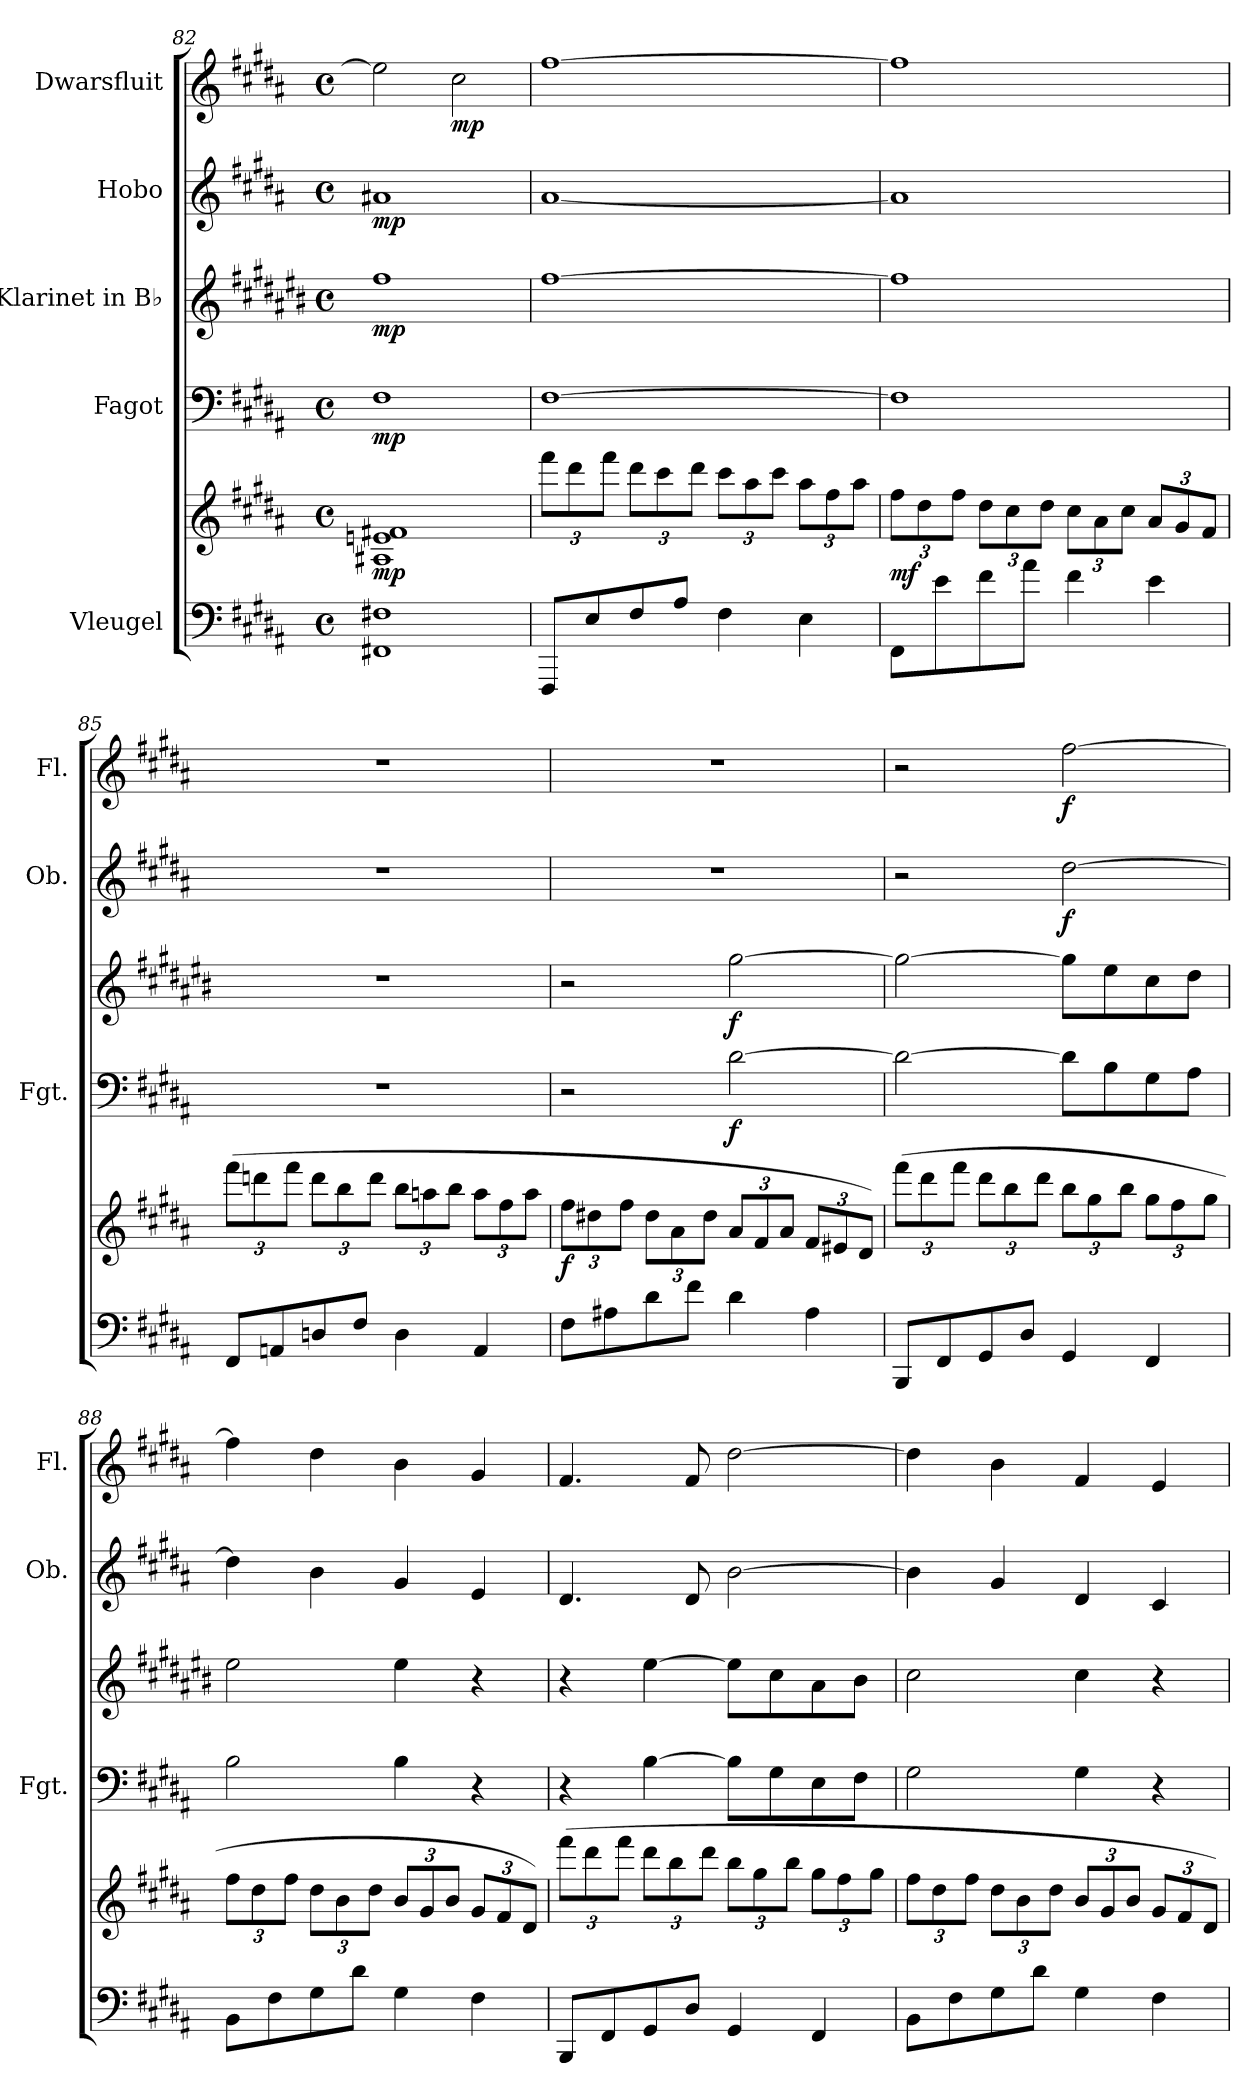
**kern	**kern	**dynam	**kern	**dynam	**kern	**dynam	**kern	**dynam	**kern	**dynam
*part5	*part5	*part5	*part4	*part4	*part3	*part3	*part2	*part2	*part1	*part1
*staff6	*staff5	*staff5/6	*staff4	*staff4	*staff3	*staff3	*staff2	*staff2	*staff1	*staff1
*I"Vleugel	*	*	*I"Fagot	*	*I"Klarinet in B♭	*	*I"Hobo	*	*I"Dwarsfluit	*
*	*	*	*I'Fgt.	*	*	*	*I'Ob.	*	*I'Fl.	*
!!LO:LB:g=z
*clefF4	*clefG2	*	*clefF4	*	*clefG2	*	*clefG2	*	*clefG2	*
*	*	*	*	*	*ITrd1c2	*	*	*	*	*
*k[f#c#g#d#a#]	*k[f#c#g#d#a#]	*	*k[f#c#g#d#a#]	*	*k[f#c#g#d#a#]	*	*k[f#c#g#d#a#]	*	*k[f#c#g#d#a#]	*
*M4/4	*M4/4	*	*M4/4	*	*M4/4	*	*M4/4	*	*M4/4	*
*met(c)	*met(c)	*	*met(c)	*	*met(c)	*	*met(c)	*	*met(c)	*
=82	=82	=82	=82	=82	=82	=82	=82	=82	=82	=82
!	!	!LO:DY:b	!	!LO:DY:b	!	!LO:DY:b	!	!LO:DY:b	!	!
1FF#X 1F#X	1A#X 1en 1f#X	mp	1F#	mp	1ee	mp	1a#X	mp	2ee-\]	.
!	!	!	!	!	!	!	!	!	!	!LO:DY:b
.	.	.	.	.	.	.	.	.	2cc#\	mp
=83	=83	=83	=83	=83	=83	=83	=83	=83	=83	=83
*	*Xbrackettup	*	*	*	*	*	*	*	*	*
8FFF#/L	12fff#\L	.	[1F#	.	[1ee	.	[1a#	.	[1ff#	.
.	12ddd#\	.	.	.	.	.	.	.	.	.
8E/	.	.	.	.	.	.	.	.	.	.
.	12fff#\J	.	.	.	.	.	.	.	.	.
8F#/	12ddd#\L	.	.	.	.	.	.	.	.	.
.	12ccc#\	.	.	.	.	.	.	.	.	.
8A#/J	.	.	.	.	.	.	.	.	.	.
.	12ddd#\J	.	.	.	.	.	.	.	.	.
4F#\	12ccc#\L	.	.	.	.	.	.	.	.	.
.	12aa#\	.	.	.	.	.	.	.	.	.
.	12ccc#\J	.	.	.	.	.	.	.	.	.
4E\	12aa#\L	.	.	.	.	.	.	.	.	.
.	12ff#\	.	.	.	.	.	.	.	.	.
.	12aa#\J	.	.	.	.	.	.	.	.	.
=84	=84	=84	=84	=84	=84	=84	=84	=84	=84	=84
!	!	!LO:DY:b	!	!	!	!	!	!	!	!
8FF#\L	12ff#\L	mf	1F#]	.	1ee]	.	1a#]	.	1ff#]	.
.	12dd#\	.	.	.	.	.	.	.	.	.
8e\	.	.	.	.	.	.	.	.	.	.
.	12ff#\J	.	.	.	.	.	.	.	.	.
8f#\	12dd#\L	.	.	.	.	.	.	.	.	.
.	12cc#\	.	.	.	.	.	.	.	.	.
8a#\J	.	.	.	.	.	.	.	.	.	.
.	12dd#\J	.	.	.	.	.	.	.	.	.
4f#\	12cc#\L	.	.	.	.	.	.	.	.	.
.	12a#\	.	.	.	.	.	.	.	.	.
.	12cc#\J	.	.	.	.	.	.	.	.	.
4e\	12a#/L	.	.	.	.	.	.	.	.	.
.	12g#/	.	.	.	.	.	.	.	.	.
.	12f#/J	.	.	.	.	.	.	.	.	.
!!LO:PB:g=z
=85	=85	=85	=85	=85	=85	=85	=85	=85	=85	=85
8FF#/L	(12fff#\L	.	1r	.	1r	.	1r	.	1r	.
.	12dddn\	.	.	.	.	.	.	.	.	.
8AAn/	.	.	.	.	.	.	.	.	.	.
.	12fff#\J	.	.	.	.	.	.	.	.	.
8Dn/	12ddd\L	.	.	.	.	.	.	.	.	.
.	12bb\	.	.	.	.	.	.	.	.	.
8F#/J	.	.	.	.	.	.	.	.	.	.
.	12ddd\J	.	.	.	.	.	.	.	.	.
4D\	12bb\L	.	.	.	.	.	.	.	.	.
.	12aan\	.	.	.	.	.	.	.	.	.
.	12bb\J	.	.	.	.	.	.	.	.	.
4AA/	12aa\L	.	.	.	.	.	.	.	.	.
.	12ff#\	.	.	.	.	.	.	.	.	.
.	12aa\J	.	.	.	.	.	.	.	.	.
=86	=86	=86	=86	=86	=86	=86	=86	=86	=86	=86
!	!	!LO:DY:b	!	!	!	!	!	!	!	!
8F#\L	12ff#\L	f	2r	.	2r	.	1r	.	1r	.
.	12dd#X\	.	.	.	.	.	.	.	.	.
8A#X\	.	.	.	.	.	.	.	.	.	.
.	12ff#\J	.	.	.	.	.	.	.	.	.
8d#\	12dd#\L	.	.	.	.	.	.	.	.	.
.	12a#\	.	.	.	.	.	.	.	.	.
8f#\J	.	.	.	.	.	.	.	.	.	.
.	12dd#\J	.	.	.	.	.	.	.	.	.
!	!	!	!	!LO:DY:b	!	!LO:DY:b	!	!	!	!
4d#\	12a#/L	.	[2d#\	f	[2ff#\	f	.	.	.	.
.	12f#/	.	.	.	.	.	.	.	.	.
.	12a#/J	.	.	.	.	.	.	.	.	.
4A#\	12f#/L	.	.	.	.	.	.	.	.	.
.	12e#X/	.	.	.	.	.	.	.	.	.
.	12d#/J)	.	.	.	.	.	.	.	.	.
!!LO:LB:g=z
=87	=87	=87	=87	=87	=87	=87	=87	=87	=87	=87
8BBB/L	(12fff#\L	.	2d#\_	.	2ff#\_	.	2r	.	2r	.
.	12ddd#\	.	.	.	.	.	.	.	.	.
8FF#/	.	.	.	.	.	.	.	.	.	.
.	12fff#\J	.	.	.	.	.	.	.	.	.
8GG#/	12ddd#\L	.	.	.	.	.	.	.	.	.
.	12bb\	.	.	.	.	.	.	.	.	.
8D#/J	.	.	.	.	.	.	.	.	.	.
.	12ddd#\J	.	.	.	.	.	.	.	.	.
!	!	!	!	!	!	!	!	!LO:DY:b	!	!LO:DY:b
4GG#/	12bb\L	.	8d#\L]	.	8ff#\L]	.	[2dd#\	f	[2ff#\	f
.	12gg#\	.	.	.	.	.	.	.	.	.
.	.	.	8B\	.	8dd#\	.	.	.	.	.
.	12bb\J	.	.	.	.	.	.	.	.	.
4FF#/	12gg#\L	.	8G#\	.	8b\	.	.	.	.	.
.	12ff#\	.	.	.	.	.	.	.	.	.
.	.	.	8A#\J	.	8cc#\J	.	.	.	.	.
.	12gg#\J	.	.	.	.	.	.	.	.	.
=88	=88	=88	=88	=88	=88	=88	=88	=88	=88	=88
8BB\L	12ff#\L	.	2B\	.	2dd#\	.	4dd#\]	.	4ff#\]	.
.	12dd#\	.	.	.	.	.	.	.	.	.
8F#\	.	.	.	.	.	.	.	.	.	.
.	12ff#\J	.	.	.	.	.	.	.	.	.
8G#\	12dd#\L	.	.	.	.	.	4b\	.	4dd#\	.
.	12b\	.	.	.	.	.	.	.	.	.
8d#\J	.	.	.	.	.	.	.	.	.	.
.	12dd#\J	.	.	.	.	.	.	.	.	.
4G#\	12b/L	.	4B\	.	4dd#\	.	4g#/	.	4b\	.
.	12g#/	.	.	.	.	.	.	.	.	.
.	12b/J	.	.	.	.	.	.	.	.	.
4F#\	12g#/L	.	4r	.	4r	.	4e/	.	4g#/	.
.	12f#/	.	.	.	.	.	.	.	.	.
.	12d#/J)	.	.	.	.	.	.	.	.	.
=89	=89	=89	=89	=89	=89	=89	=89	=89	=89	=89
8BBB/L	(12fff#\L	.	4r	.	4r	.	4.d#/	.	4.f#/	.
.	12ddd#\	.	.	.	.	.	.	.	.	.
8FF#/	.	.	.	.	.	.	.	.	.	.
.	12fff#\J	.	.	.	.	.	.	.	.	.
8GG#/	12ddd#\L	.	[4B\	.	[4dd#\	.	.	.	.	.
.	12bb\	.	.	.	.	.	.	.	.	.
8D#/J	.	.	.	.	.	.	8d#/	.	8f#/	.
.	12ddd#\J	.	.	.	.	.	.	.	.	.
4GG#/	12bb\L	.	8B\L]	.	8dd#\L]	.	[2b\	.	[2dd#\	.
.	12gg#\	.	.	.	.	.	.	.	.	.
.	.	.	8G#\	.	8b\	.	.	.	.	.
.	12bb\J	.	.	.	.	.	.	.	.	.
4FF#/	12gg#\L	.	8E\	.	8g#\	.	.	.	.	.
.	12ff#\	.	.	.	.	.	.	.	.	.
.	.	.	8F#\J	.	8a#\J	.	.	.	.	.
.	12gg#\J	.	.	.	.	.	.	.	.	.
!!LO:PB:g=z
=90	=90	=90	=90	=90	=90	=90	=90	=90	=90	=90
8BB\L	12ff#\L	.	2G#\	.	2b\	.	4b\]	.	4dd#\]	.
.	12dd#\	.	.	.	.	.	.	.	.	.
8F#\	.	.	.	.	.	.	.	.	.	.
.	12ff#\J	.	.	.	.	.	.	.	.	.
8G#\	12dd#\L	.	.	.	.	.	4g#/	.	4b\	.
.	12b\	.	.	.	.	.	.	.	.	.
8d#\J	.	.	.	.	.	.	.	.	.	.
.	12dd#\J	.	.	.	.	.	.	.	.	.
4G#\	12b/L	.	4G#\	.	4b\	.	4d#/	.	4f#/	.
.	12g#/	.	.	.	.	.	.	.	.	.
.	12b/J	.	.	.	.	.	.	.	.	.
4F#\	12g#/L	.	4r	.	4r	.	4c#/	.	4e/	.
.	12f#/	.	.	.	.	.	.	.	.	.
.	12d#/J)	.	.	.	.	.	.	.	.	.
=	=	=	=	=	=	=	=	=	=	=
*-	*-	*-	*-	*-	*-	*-	*-	*-	*-	*-
